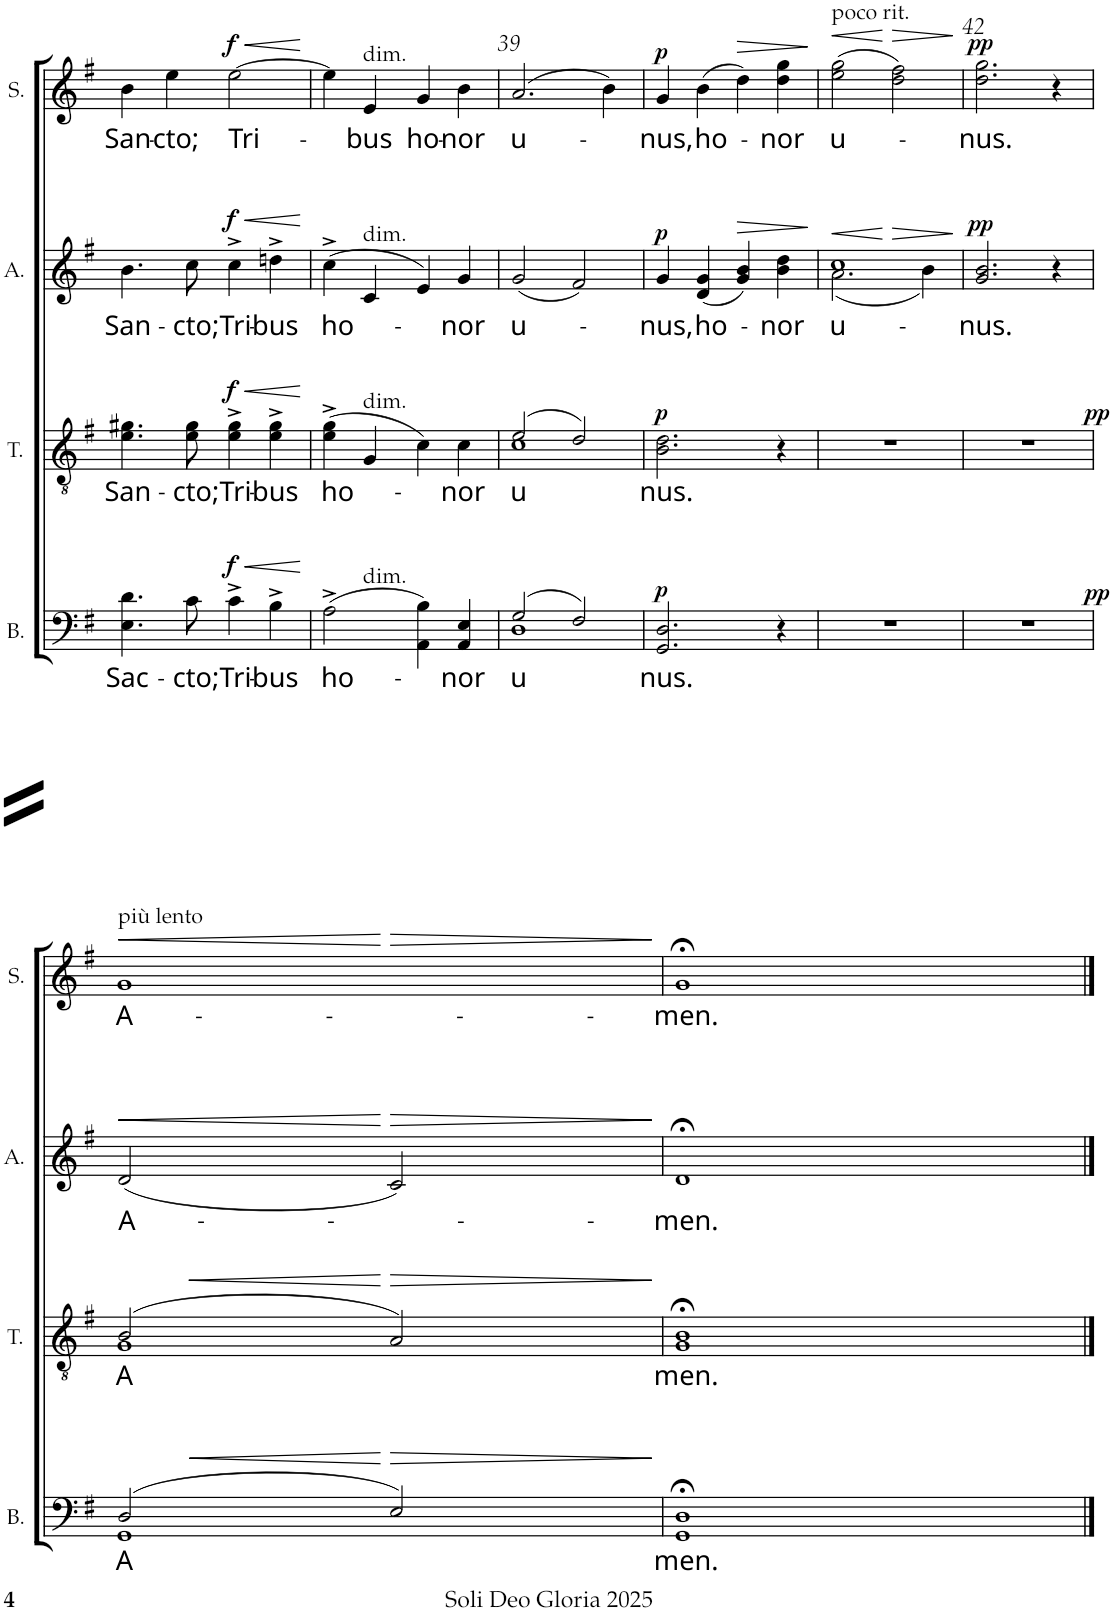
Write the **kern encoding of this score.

**kern	**text	**dynam	**kern	**text	**dynam	**kern	**text	**dynam	**kern	**text	**dynam
*part4	*part4	*part4	*part3	*part3	*part3	*part2	*part2	*part2	*part1	*part1	*part1
*staff4	*staff4	*staff4	*staff3	*staff3	*staff3	*staff2	*staff2	*staff2	*staff1	*staff1	*staff1
*I"Bass	*	*	*I"Ténor	*	*	*I"Alto	*	*	*I"Soprano	*	*
*I'B.	*	*	*I'T.	*	*	*I'A.	*	*	*I'S.	*	*
!!LO:PB:g=z
*clefF4	*	*	*clefGv2	*	*	*clefG2	*	*	*clefG2	*	*
*k[f#]	*	*	*k[f#]	*	*	*k[f#]	*	*	*k[f#]	*	*
*G:	*	*	*G:	*	*	*G:	*	*	*G:	*	*
*M4/4	*	*	*M4/4	*	*	*M4/4	*	*	*M4/4	*	*
=37	=37	=37	=37	=37	=37	=37	=37	=37	=37	=37	=37
!	!LO:LY:b	!	!	!LO:LY:b	!	!	!LO:LY:b	!	!	!LO:LY:b	!
4.E\ 4.d\	Sac-	.	4.e\ 4.g#X\	San-	.	4.b\	San-	.	4b\	San-	.
!	!	!	!	!	!	!	!	!	!	!LO:LY:b	!
.	.	.	.	.	.	.	.	.	4ee\	-cto;	.
!	!LO:LY:b	!	!	!LO:LY:b	!	!	!LO:LY:b	!	!	!	!
8c\	-cto;	.	8e\ 8g#\	-cto;	.	8cc\	-cto;	.	.	.	.
!	!LO:LY:b	!LO:HP:b	!	!LO:LY:b	!LO:HP:b	!	!LO:LY:b	!LO:HP:b	!	!LO:LY:b	!LO:HP:b
!	!	!LO:DY:n=1:a	!	!	!LO:DY:n=1:a	!	!	!LO:DY:n=1:a	!	!	!LO:DY:n=1:a
4c^\	Tri-	< f	4e\^ 4g#\^	Tri-	< f	4cc^\	Tri-	< f	[>2ee\	Tri-	< f
!	!LO:LY:b	!	!	!LO:LY:b	!	!	!LO:LY:b	!	!	!	!
4B^\	-bus	.	4e\^ 4g#\^	-bus	.	4ddn^\	-bus	.	.	.	.
.	.	.	.	.	.	.	.	[	.	.	[
=38	=38	=38	=38	=38	=38	=38	=38	=38	=38	=38	=38
!	!LO:LY:b	!	!	!LO:LY:b	!	!	!LO:LY:b	!	!	!	!
*^	*	*	*	*	*	*	*	*	*	*	*
(>2A^\	4ryy	ho-	.	(>4e\^ 4g\^	ho-	.	(>4cc^\	ho-	.	4ee\]	.	.
!	!	!	!	!	!	!	!	!	!	!LO:TX:a:t=dim.	!	!
!	!	!	!	!	!	!	!LO:TX:a:t=dim.	!	!	!	!	!
!	!	!	!	!LO:TX:a:t=dim.	!	!	!	!	!	!	!	!
!	!LO:TX:a:t=dim.	!	!	!	!	!	!	!	!	!	!	!
!	!	!	!	!	!	!	!	!	!	!	!LO:LY:b	!
.	2.ryy	.	.	4G/	.	.	4c/	.	.	4e/	-bus	.
!	!	!	!	!	!	!	!	!	!	!	!LO:LY:b	!
4AA\ 4B\)	.	.	.	4c\)	.	.	4e/)	.	.	4g/	ho-	.
!	!	!LO:LY:b	!	!	!LO:LY:b	!	!	!LO:LY:b	!	!	!LO:LY:b	!
4AA/ 4E/	.	-nor	.	4c\	-nor	.	4g/	-nor	.	4b\	-nor	.
=39	=39	=39	=39	=39	=39	=39	=39	=39	=39	=39	=39	=39
!	!	!LO:LY:b	!	!	!LO:LY:b	!	!	!LO:LY:b	!	!	!LO:LY:b	!
*	*	*	*	*^	*	*	*	*	*	*	*	*
(>2G/	1D	u	.	(>2e/	1c	u	.	(<2g/	u-	.	(>2.a/	u-	.
2F#/)	.	.	.	2d/)	.	.	.	2f#/)	.	.	.	.	.
.	.	.	.	.	.	.	.	.	.	.	4b\)	.	.
*v	*v	*	*	*	*	*	*	*	*	*	*	*	*
*	*	*	*v	*v	*	*	*	*	*	*	*	*
=40	=40	=40	=40	=40	=40	=40	=40	=40	=40	=40	=40
!	!LO:LY:b	!LO:DY:a	!	!LO:LY:b	!LO:DY:a	!	!LO:LY:b	!LO:DY:a	!	!LO:LY:b	!LO:DY:a
2.GG/ 2.D/	-nus.	p	2.B\ 2.d\	-nus.	p	4g/	-nus,	p	4g/	-nus,	p
!	!	!	!	!	!	!	!LO:LY:b	!	!	!LO:LY:b	!
.	.	.	.	.	.	(<4d/ 4g/	ho-	.	(>4b\	ho-	.
!	!	!	!	!	!	!	!	!LO:HP:b	!	!	!LO:HP:b
.	.	.	.	.	.	4g/ 4b/)	.	>	4dd\)	.	>
!	!	!	!	!	!	!	!LO:LY:b	!	!	!LO:LY:b	!
4r	.	.	4r	.	.	4b\ 4dd\	-nor	.	4dd\ 4gg\	-nor	.
.	.	.	.	.	.	.	.	]	.	.	]
=41	=41	=41	=41	=41	=41	=41	=41	=41	=41	=41	=41
!	!	!	!	!	!	!	!	!	!LO:TX:a:t=poco rit.	!	!
!	!	!	!	!	!	!	!LO:LY:b	!LO:HP:b	!	!	!
!	!	!	!	!	!	!	!	!LO:HP:n=1:b	!	!LO:LY:b	!LO:HP:b
*	*	*	*	*	*	*^	*	*	*	*	*
1r	.	.	1r	.	.	1cc	(<2.a\	u-	< >	(>2ee\ 2gg\	u-	<
!	!	!	!	!	!	!	!	!	!	!	!	!LO:HP:n=1:b
.	.	.	.	.	.	.	.	.	.	2dd\ 2ff#\)	.	[ >
.	.	.	.	.	.	.	4b\)	.	]	.	.	.
*	*	*	*	*	*	*v	*v	*	*	*	*	*
.	.	.	.	.	.	.	.	[	.	.	]
=42	=42	=42	=42	=42	=42	=42	=42	=42	=42	=42	=42
!	!	!	!	!	!	!	!LO:LY:b	!LO:DY:a	!	!LO:LY:b	!LO:DY:a
*^	*	*	*^	*	*	*	*	*	*	*	*
1r	2ryy	.	.	1r	2ryy	.	.	2.g/ 2.b/	-nus.	pp	2.dd\ 2.gg\	-nus.	pp
.	4ryy	.	.	.	4ryy	.	.	.	.	.	.	.	.
.	8ryy	.	.	.	8ryy	.	.	4r	.	.	4r	.	.
.	16...ryy	.	.	.	16...ryy	.	.	.	.	.	.	.	.
!	!	!	!LO:DY:a	!	!	!	!LO:DY:a	!	!	!	!	!	!
.	128ryy	.	pp	.	128ryy	.	pp	.	.	.	.	.	.
!!LO:LB:g=z
=43	=43	=43	=43	=43	=43	=43	=43	=43	=43	=43	=43	=43	=43
!	!	!	!	!	!	!	!	!	!	!	!LO:TX:a:t=più lento	!	!
!	!	!LO:LY:b	!	!	!	!LO:LY:b	!	!	!LO:LY:b	!LO:HP:b	!	!LO:LY:b	!LO:HP:b
!	!	!	!	!	!	!	!	!	!	!	!	!	!LO:HP:n=1:b
(>2D/	1GG	A	.	(>2B/	1G	A	.	(<2d/	A-	<	1g	A-	< >
!	!	!	!LO:HP:n=1:b	!	!	!	!LO:HP:n=1:b	!	!	!LO:HP:n=1:b	!	!	!
2E/)	.	.	[ <	2A/)	.	.	[ <	2c/)	.	[ >	.	.	.
*v	*v	*	*	*	*	*	*	*	*	*	*	*	*
*	*	*	*v	*v	*	*	*	*	*	*	*	*
.	.	[	.	.	[	.	.	]	.	.	[
=44	=44	=44	=44	=44	=44	=44	=44	=44	=44	=44	=44
!	!LO:LY:b	!	!	!LO:LY:b	!	!	!LO:LY:b	!	!	!LO:LY:b	!
*^	*	*	*^	*	*	*	*	*	*	*	*
1D;<	1GG	-men.	.	1B;<	1G	-men.	.	1d;<	-men.	.	1g;<	-men.	.
*v	*v	*	*	*	*	*	*	*	*	*	*	*	*
*	*	*	*v	*v	*	*	*	*	*	*	*	*
.	.	.	.	.	.	.	.	.	.	.	]
==	==	==	==	==	==	==	==	==	==	==	==
*-	*-	*-	*-	*-	*-	*-	*-	*-	*-	*-	*-
